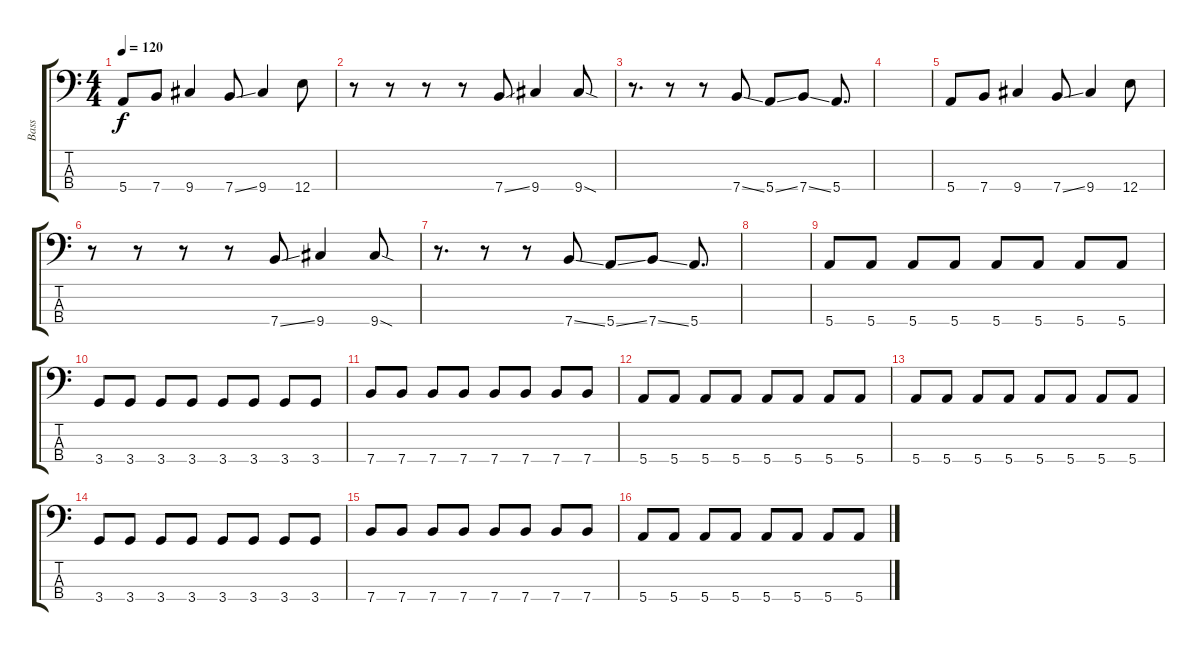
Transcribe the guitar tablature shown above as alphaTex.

\track ("Bass" "Bass") {instrument electricbassfinger}
\staff {score tabs}
\tuning (G2 D2 A1 E1) {hide}
\ts (4 4)
\tempo 120
\clef f4
\ks c
5.4.8{dy f} 7.4.8 9.4.4 7.4{ss}.8 9.4.4 12.4.8 |
r.8 r.8 r.8 r.8 7.4{ss}.8 9.4.4 9.4{sod}.8 |
r.8{d} r.8 r.8 7.4{ss}.8 5.4{ss}.8 7.4{ss}.8 5.4.8{d} |
|
5.4.8 7.4.8 9.4.4 7.4{ss}.8 9.4.4 12.4.8 |
r.8 r.8 r.8 r.8 7.4{ss}.8 9.4.4 9.4{sod}.8 |
r.8{d} r.8 r.8 7.4{ss}.8 5.4{ss}.8 7.4{ss}.8 5.4.8{d} |
|
5.4.8 5.4.8 5.4.8 5.4.8 5.4.8 5.4.8 5.4.8 5.4.8 |
3.4.8 3.4.8 3.4.8 3.4.8 3.4.8 3.4.8 3.4.8 3.4.8 |
7.4.8 7.4.8 7.4.8 7.4.8 7.4.8 7.4.8 7.4.8 7.4.8 |
5.4.8 5.4.8 5.4.8 5.4.8 5.4.8 5.4.8 5.4.8 5.4.8 |
5.4.8 5.4.8 5.4.8 5.4.8 5.4.8 5.4.8 5.4.8 5.4.8 |
3.4.8 3.4.8 3.4.8 3.4.8 3.4.8 3.4.8 3.4.8 3.4.8 |
7.4.8 7.4.8 7.4.8 7.4.8 7.4.8 7.4.8 7.4.8 7.4.8 |
5.4.8 5.4.8 5.4.8 5.4.8 5.4.8 5.4.8 5.4.8 5.4.8
